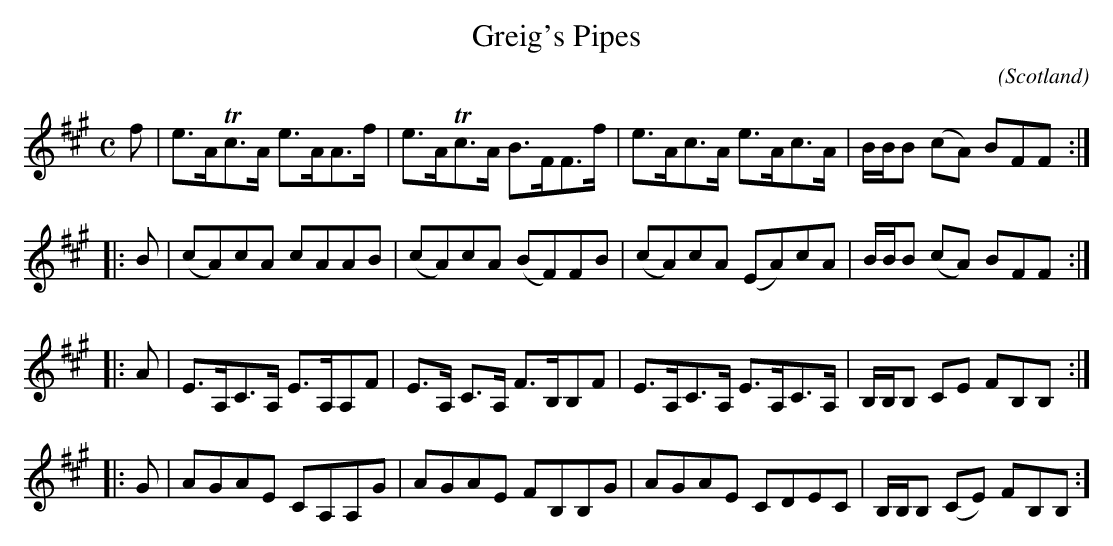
X:1
T:Greig's Pipes
C:
O:Scotland
M:C
L:1/8
K:A
f | e>ATc>A e>AA>f | e>ATc>A B>FF>f | e>Ac>A e>Ac>/A | B/2B/2B (cA) BFF ::
B | (cA)cA cAAB | (cA)cA (BF)FB | (cA)cA (EA)cA | B/2B/2B (cA) BFF ::
A | E>A,C>A, E>A,A,F | E>A, C>A, F>B,B,F | E>A,C>A, E>A,C>A, | B,/2B,/2B, CE FB,B, ::
G | AGAE CA,A,G | AGAE FB,B,G | AGAE CDEC | B,/2B,/2B, (CE) FB,B, :]
